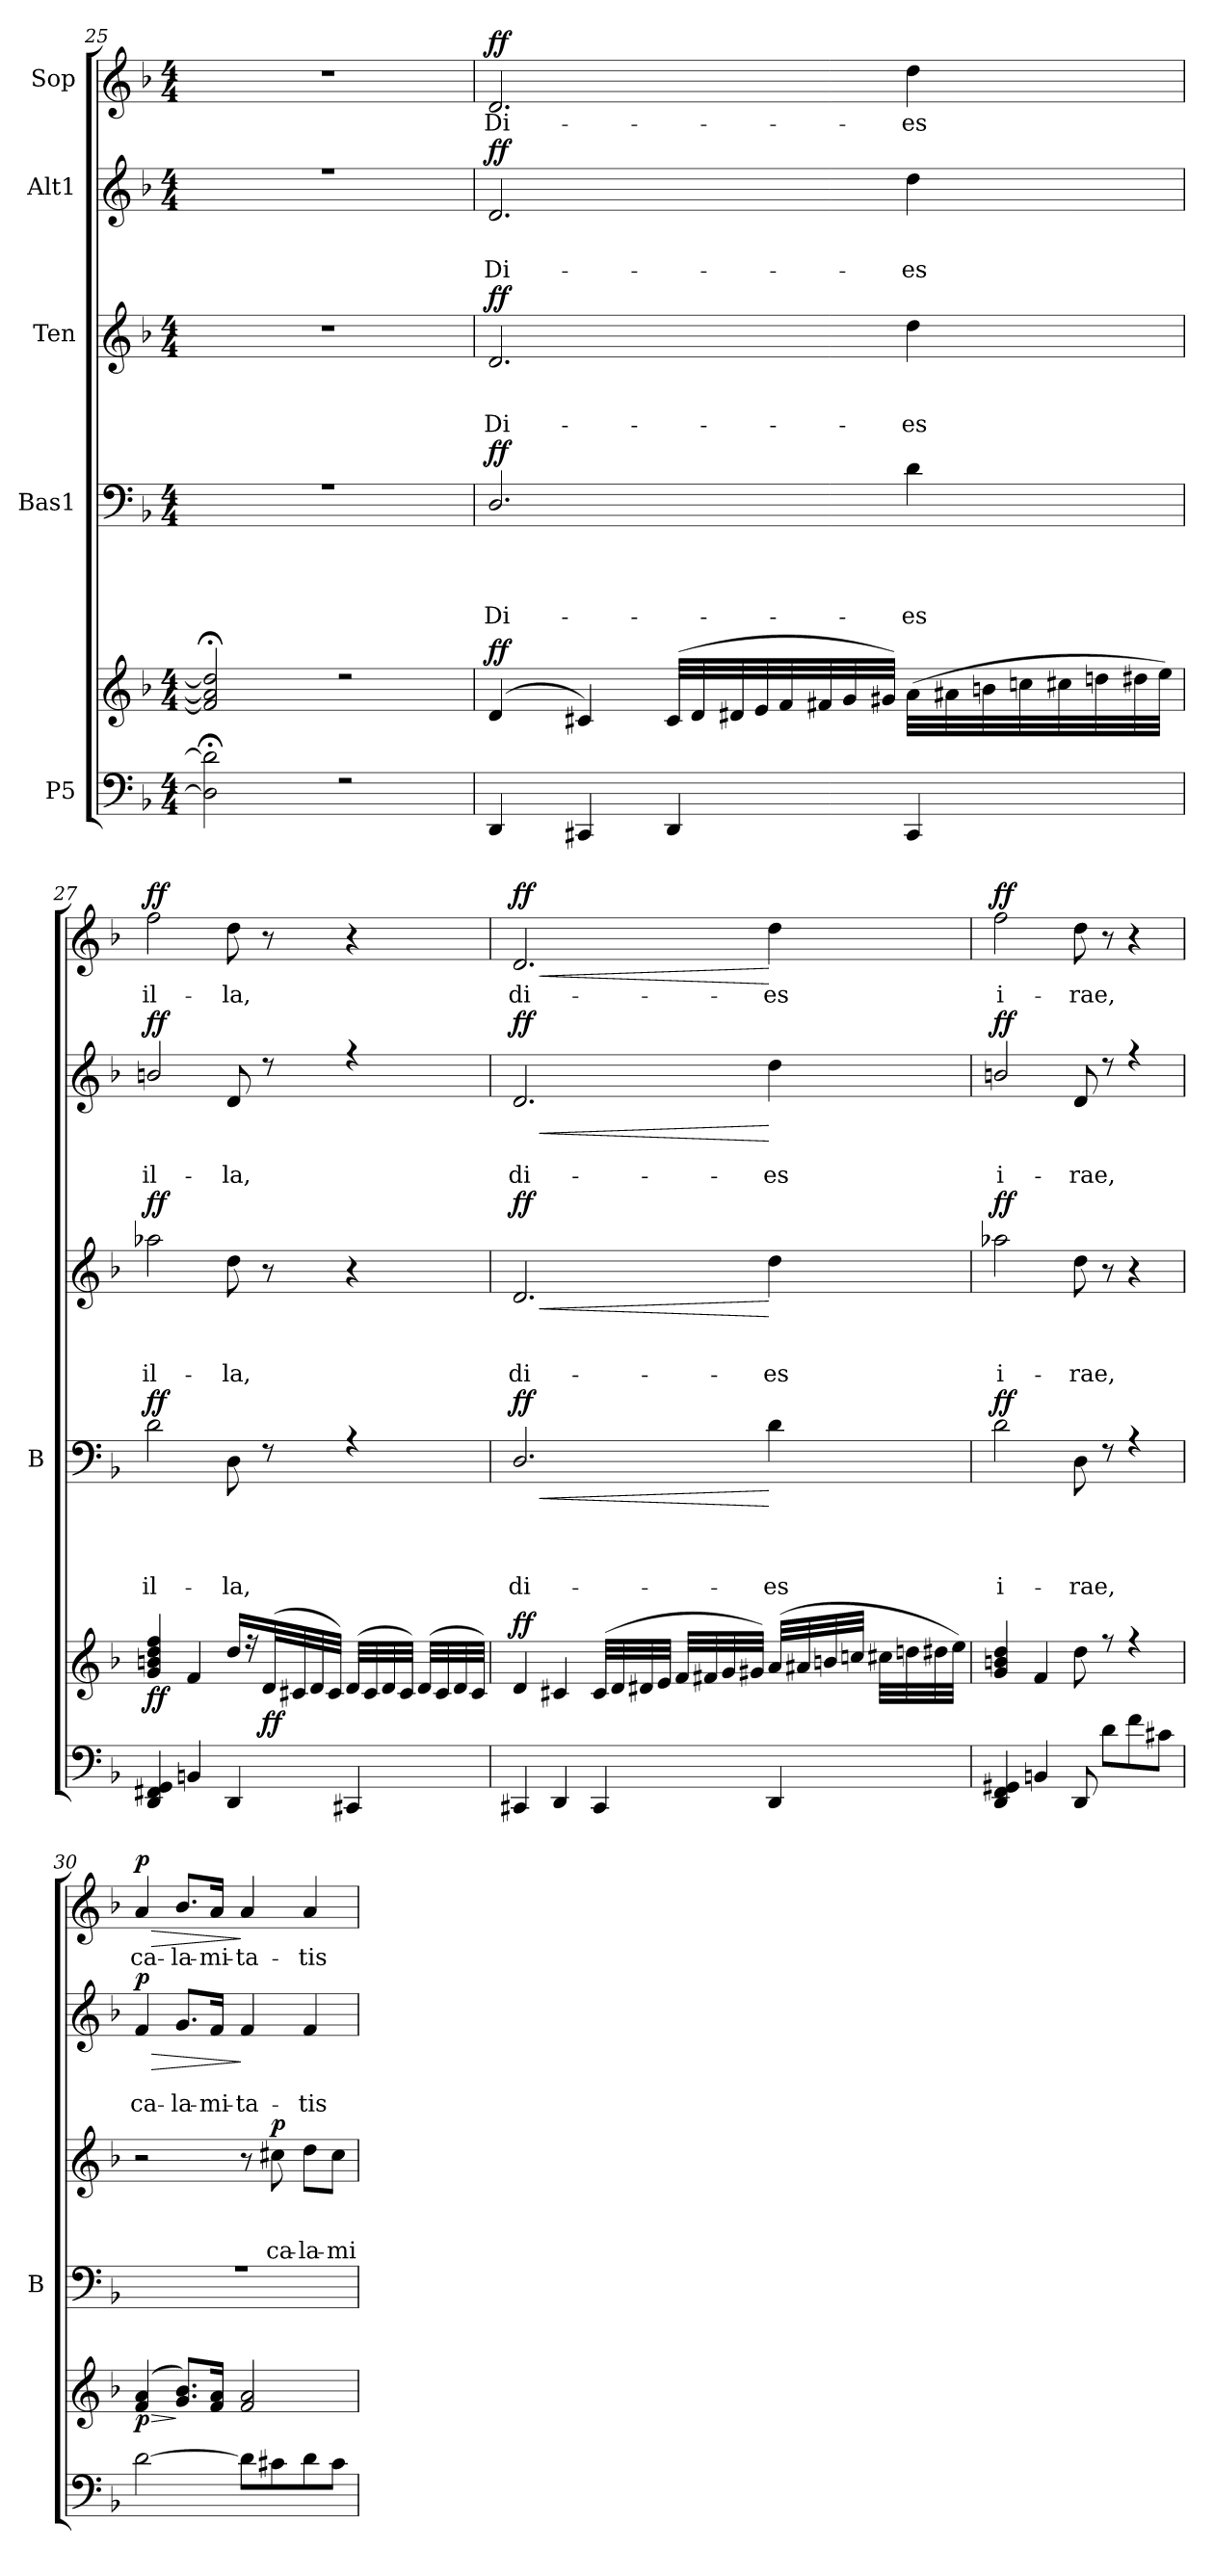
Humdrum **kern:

**kern	**kern	**dynam	**kern	**text	**text	**text	**text	**dynam	**kern	**text	**text	**text	**dynam	**kern	**text	**text	**dynam	**kern	**text	**dynam
*part5	*part5	*part5	*part4	*part4	*part4	*part4	*part4	*part4	*part3	*part3	*part3	*part3	*part3	*part2	*part2	*part2	*part2	*part1	*part1	*part1
*staff6	*staff5	*staff5/6	*staff4	*staff4	*staff4	*staff4	*staff4	*staff4	*staff3	*staff3	*staff3	*staff3	*staff3	*staff2	*staff2	*staff2	*staff2	*staff1	*staff1	*staff1
*I"P5	*	*	*I"Bas1	*	*	*	*	*	*I"Ten	*	*	*	*	*I"Alt1	*	*	*	*I"Sop	*	*
*	*	*	*I'B	*	*	*	*	*	*	*	*	*	*	*	*	*	*	*	*	*
*clefF4	*clefG2	*	*clefF4	*	*	*	*	*	*clefG2	*	*	*	*	*clefG2	*	*	*	*clefG2	*	*
*	*	*	*	*	*	*	*	*	*ITrd7c12	*	*	*	*	*	*	*	*	*	*	*
*k[b-]	*k[b-]	*	*k[b-]	*	*	*	*	*	*k[b-]	*	*	*	*	*k[b-]	*	*	*	*k[b-]	*	*
*F:	*F:	*	*F:	*	*	*	*	*	*F:	*	*	*	*	*F:	*	*	*	*F:	*	*
*M4/4	*M4/4	*	*M4/4	*	*	*	*	*	*M4/4	*	*	*	*	*M4/4	*	*	*	*M4/4	*	*
=25	=25	=25	=25	=25	=25	=25	=25	=25	=25	=25	=25	=25	=25	=25	=25	=25	=25	=25	=25	=25
*^	*^	*	*^	*	*	*	*	*	*	*	*	*	*	*^	*	*	*	*	*	*
2D\];< 2d\];<	1ryy	2f/];< 2a/];< 2dd/];<	1ryy	.	1r	1ryy	.	.	.	.	.	1r	.	.	.	.	1r	1ryy	.	.	.	1r	.	.
2r	.	2r	.	.	.	.	.	.	.	.	.	.	.	.	.	.	.	.	.	.	.	.	.	.
=26	=26	=26	=26	=26	=26	=26	=26	=26	=26	=26	=26	=26	=26	=26	=26	=26	=26	=26	=26	=26	=26	=26	=26	=26
!	!	!	!	!LO:DY:a	!	!	!	!	!	!LO:LY:b	!LO:DY:a	!	!	!	!LO:LY:b	!LO:DY:a	!	!	!	!LO:LY:b	!LO:DY:a	!	!LO:LY:b	!LO:DY:a
4DD/	1ryy	(<4d/	1ryy	ff	2.D/	1ryy	.	.	.	Di-	ff	2.D/	.	.	Di-	ff	2.d/	1ryy	.	Di-	ff	2.d/	Di-	ff
4CC#X/	.	4c#X/)	.	.	.	.	.	.	.	.	.	.	.	.	.	.	.	.	.	.	.	.	.	.
4DD/	.	(<32c#/LLL	.	.	.	.	.	.	.	.	.	.	.	.	.	.	.	.	.	.	.	.	.	.
.	.	32d/	.	.	.	.	.	.	.	.	.	.	.	.	.	.	.	.	.	.	.	.	.	.
.	.	32d#X/	.	.	.	.	.	.	.	.	.	.	.	.	.	.	.	.	.	.	.	.	.	.
.	.	32e/	.	.	.	.	.	.	.	.	.	.	.	.	.	.	.	.	.	.	.	.	.	.
.	.	32f/	.	.	.	.	.	.	.	.	.	.	.	.	.	.	.	.	.	.	.	.	.	.
.	.	32f#X/	.	.	.	.	.	.	.	.	.	.	.	.	.	.	.	.	.	.	.	.	.	.
.	.	32g/	.	.	.	.	.	.	.	.	.	.	.	.	.	.	.	.	.	.	.	.	.	.
.	.	32g#X/JJJ)	.	.	.	.	.	.	.	.	.	.	.	.	.	.	.	.	.	.	.	.	.	.
!	!	!	!	!	!	!	!	!	!	!LO:LY:b	!	!	!	!	!LO:LY:b	!	!	!	!	!LO:LY:b	!	!	!LO:LY:b	!
4CC#/	.	(>32a\LLL	.	.	4d\	.	.	.	.	-es	.	4d\	.	.	-es	.	4dd\	.	.	-es	.	4dd\	-es	.
.	.	32a#X\	.	.	.	.	.	.	.	.	.	.	.	.	.	.	.	.	.	.	.	.	.	.
.	.	32bn\	.	.	.	.	.	.	.	.	.	.	.	.	.	.	.	.	.	.	.	.	.	.
.	.	32ccni\	.	.	.	.	.	.	.	.	.	.	.	.	.	.	.	.	.	.	.	.	.	.
.	.	32cc#X\	.	.	.	.	.	.	.	.	.	.	.	.	.	.	.	.	.	.	.	.	.	.
.	.	32ddni\	.	.	.	.	.	.	.	.	.	.	.	.	.	.	.	.	.	.	.	.	.	.
.	.	32dd#X\	.	.	.	.	.	.	.	.	.	.	.	.	.	.	.	.	.	.	.	.	.	.
.	.	32ee\JJJ)	.	.	.	.	.	.	.	.	.	.	.	.	.	.	.	.	.	.	.	.	.	.
!!LO:LB:g=z
=27	=27	=27	=27	=27	=27	=27	=27	=27	=27	=27	=27	=27	=27	=27	=27	=27	=27	=27	=27	=27	=27	=27	=27	=27
!	!	!	!	!LO:DY:b	!	!	!	!	!	!LO:LY:b	!LO:DY:a	!	!	!	!LO:LY:b	!LO:DY:a	!	!	!	!LO:LY:b	!LO:DY:a	!	!LO:LY:b	!LO:DY:a
4DD/ 4FF#X/ 4GG/	1ryy	4g/ 4bn/ 4dd/ 4ff/	1ryy	ff	2d\	1ryy	.	.	.	il-	ff	2a-X\	.	.	il-	ff	2bn/	1ryy	.	il-	ff	2ff\	il-	ff
4BBn/	.	4f/	.	.	.	.	.	.	.	.	.	.	.	.	.	.	.	.	.	.	.	.	.	.
!	!	!	!	!	!	!	!	!	!	!LO:LY:b	!	!	!	!	!LO:LY:b	!	!	!	!	!LO:LY:b	!	!	!LO:LY:b	!
4DD/	.	16dd/KL	.	.	8D\	.	.	.	.	-la,	.	8d\	.	.	-la,	.	8d/	.	.	-la,	.	8dd\	-la,	.
.	.	16r	.	.	.	.	.	.	.	.	.	.	.	.	.	.	.	.	.	.	.	.	.	.
!	!	!	!	!LO:DY:b	!	!	!	!	!	!	!	!	!	!	!	!	!	!	!	!	!	!	!	!
.	.	(<32d/LL	.	ff	8r	.	.	.	.	.	.	8r	.	.	.	.	8r	.	.	.	.	8r	.	.
.	.	32c#X/	.	.	.	.	.	.	.	.	.	.	.	.	.	.	.	.	.	.	.	.	.	.
.	.	32d/	.	.	.	.	.	.	.	.	.	.	.	.	.	.	.	.	.	.	.	.	.	.
.	.	32c#/JJJ)	.	.	.	.	.	.	.	.	.	.	.	.	.	.	.	.	.	.	.	.	.	.
4CC#X/	.	(<32d/LLL	.	.	4r	.	.	.	.	.	.	4r	.	.	.	.	4r	.	.	.	.	4r	.	.
.	.	32c#/	.	.	.	.	.	.	.	.	.	.	.	.	.	.	.	.	.	.	.	.	.	.
.	.	32d/	.	.	.	.	.	.	.	.	.	.	.	.	.	.	.	.	.	.	.	.	.	.
.	.	32c#/JJJ)	.	.	.	.	.	.	.	.	.	.	.	.	.	.	.	.	.	.	.	.	.	.
.	.	(<32d/LLL	.	.	.	.	.	.	.	.	.	.	.	.	.	.	.	.	.	.	.	.	.	.
.	.	32c#/	.	.	.	.	.	.	.	.	.	.	.	.	.	.	.	.	.	.	.	.	.	.
.	.	32d/	.	.	.	.	.	.	.	.	.	.	.	.	.	.	.	.	.	.	.	.	.	.
.	.	32c#/JJJ)	.	.	.	.	.	.	.	.	.	.	.	.	.	.	.	.	.	.	.	.	.	.
=28	=28	=28	=28	=28	=28	=28	=28	=28	=28	=28	=28	=28	=28	=28	=28	=28	=28	=28	=28	=28	=28	=28	=28	=28
!	!	!	!	!LO:DY:a	!	!	!	!	!	!LO:LY:b	!LO:HP:b	!	!	!	!LO:LY:b	!LO:HP:b	!	!	!	!LO:LY:b	!LO:HP:b	!	!LO:LY:b	!LO:HP:b
!	!	!	!	!	!	!	!	!	!	!	!LO:DY:n=1:a	!	!	!	!	!LO:DY:n=1:a	!	!	!	!	!LO:DY:n=1:a	!	!	!LO:DY:n=1:a
4CC#X/	1ryy	4d/	1ryy	ff	2.D/	1ryy	.	.	.	di-	< ff	2.D/	.	.	di-	< ff	2.d/	1ryy	.	di-	< ff	2.d/	di-	< ff
4DD/	.	4c#X/	.	.	.	.	.	.	.	.	.	.	.	.	.	.	.	.	.	.	.	.	.	.
4CC#/	.	(<32c#/LLL	.	.	.	.	.	.	.	.	.	.	.	.	.	.	.	.	.	.	.	.	.	.
.	.	32d/	.	.	.	.	.	.	.	.	.	.	.	.	.	.	.	.	.	.	.	.	.	.
.	.	32d#X/	.	.	.	.	.	.	.	.	.	.	.	.	.	.	.	.	.	.	.	.	.	.
.	.	32e/JJJ	.	.	.	.	.	.	.	.	.	.	.	.	.	.	.	.	.	.	.	.	.	.
.	.	32f/LLL	.	.	.	.	.	.	.	.	.	.	.	.	.	.	.	.	.	.	.	.	.	.
.	.	32f#X/	.	.	.	.	.	.	.	.	.	.	.	.	.	.	.	.	.	.	.	.	.	.
.	.	32g/	.	.	.	.	.	.	.	.	.	.	.	.	.	.	.	.	.	.	.	.	.	.
.	.	32g#X/JJJ)	.	.	.	.	.	.	.	.	.	.	.	.	.	.	.	.	.	.	.	.	.	.
!	!	!	!	!	!	!	!	!	!	!LO:LY:b	!	!	!	!	!LO:LY:b	!	!	!	!	!LO:LY:b	!	!	!LO:LY:b	!
4DD/	.	(>32a/LLL	.	.	4d\	.	.	.	.	-es	[	4d\	.	.	-es	[	4dd\	.	.	-es	[	4dd\	-es	[
.	.	32a#X/	.	.	.	.	.	.	.	.	.	.	.	.	.	.	.	.	.	.	.	.	.	.
.	.	32bn/	.	.	.	.	.	.	.	.	.	.	.	.	.	.	.	.	.	.	.	.	.	.
.	.	32ccni/JJJ	.	.	.	.	.	.	.	.	.	.	.	.	.	.	.	.	.	.	.	.	.	.
.	.	32cc#X\LLL	.	.	.	.	.	.	.	.	.	.	.	.	.	.	.	.	.	.	.	.	.	.
.	.	32ddni\	.	.	.	.	.	.	.	.	.	.	.	.	.	.	.	.	.	.	.	.	.	.
.	.	32dd#X\	.	.	.	.	.	.	.	.	.	.	.	.	.	.	.	.	.	.	.	.	.	.
.	.	32ee\JJJ)	.	.	.	.	.	.	.	.	.	.	.	.	.	.	.	.	.	.	.	.	.	.
=29	=29	=29	=29	=29	=29	=29	=29	=29	=29	=29	=29	=29	=29	=29	=29	=29	=29	=29	=29	=29	=29	=29	=29	=29
!	!	!	!	!	!	!	!	!	!	!LO:LY:b	!LO:DY:a	!	!	!	!LO:LY:b	!LO:DY:a	!	!	!	!LO:LY:b	!LO:DY:a	!	!LO:LY:b	!LO:DY:a
4DD/ 4FF/ 4GG#X/	1ryy	4g/ 4bn/ 4dd/	1ryy	.	2d\	1ryy	.	.	.	i-	ff	2a-X\	.	.	i-	ff	2bn/	1ryy	.	i-	ff	2ff\	i-	ff
4BBn/	.	4f/	.	.	.	.	.	.	.	.	.	.	.	.	.	.	.	.	.	.	.	.	.	.
!	!	!	!	!	!	!	!	!	!	!LO:LY:b	!	!	!	!	!LO:LY:b	!	!	!	!	!LO:LY:b	!	!	!LO:LY:b	!
8DD/	.	8dd\	.	.	8D\	.	.	.	.	-rae,	.	8d\	.	.	-rae,	.	8d/	.	.	-rae,	.	8dd\	-rae,	.
8d\L	.	8r	.	.	8r	.	.	.	.	.	.	8r	.	.	.	.	8r	.	.	.	.	8r	.	.
8f\	.	4r	.	.	4r	.	.	.	.	.	.	4r	.	.	.	.	4r	.	.	.	.	4r	.	.
8c#X\J	.	.	.	.	.	.	.	.	.	.	.	.	.	.	.	.	.	.	.	.	.	.	.	.
!!LO:PB:g=z
=30	=30	=30	=30	=30	=30	=30	=30	=30	=30	=30	=30	=30	=30	=30	=30	=30	=30	=30	=30	=30	=30	=30	=30	=30
!	!	!	!	!LO:HP:b	!	!	!	!	!	!	!	!	!	!	!	!	!	!	!	!LO:LY:b	!LO:HP:b	!	!LO:LY:b	!LO:HP:b
!	!	!	!	!LO:DY:n=1:b	!	!	!	!	!	!	!	!	!	!	!	!	!	!	!	!	!LO:DY:n=1:a	!	!	!LO:DY:n=1:a
[>2d\	1ryy	(<4f/ 4a/	1ryy	> p	1r	1ryy	.	.	.	.	.	2r	.	.	.	.	4f/	1ryy	.	ca-	> p	4a/	ca-	> p
!	!	!	!	!	!	!	!	!	!	!	!	!	!	!	!	!	!	!	!	!LO:LY:b	!	!	!LO:LY:b	!
.	.	8.g/ 8.b-/L)	.	]	.	.	.	.	.	.	.	.	.	.	.	.	8.g/L	.	.	-la-	.	8.b-/L	-la-	.
!	!	!	!	!	!	!	!	!	!	!	!	!	!	!	!	!	!	!	!	!LO:LY:b	!	!	!LO:LY:b	!
.	.	16f/ 16a/Jk	.	.	.	.	.	.	.	.	.	.	.	.	.	.	16f/Jk	.	.	-mi-	.	16a/Jk	-mi-	.
!	!	!	!	!	!	!	!	!	!	!	!	!	!	!	!	!	!	!	!	!LO:LY:b	!	!	!LO:LY:b	!
8d\L]	.	2f/ 2a/	.	.	.	.	.	.	.	.	.	8r	.	.	.	.	4f/	.	.	-ta-	]	4a/	-ta-	]
!	!	!	!	!	!	!	!	!	!	!	!	!	!	!	!LO:LY:b	!LO:DY:a	!	!	!	!	!	!	!	!
8c#X\	.	.	.	.	.	.	.	.	.	.	.	8c#X\	.	.	ca-	p	.	.	.	.	.	.	.	.
!	!	!	!	!	!	!	!	!	!	!	!	!	!	!	!LO:LY:b	!	!	!	!	!LO:LY:b	!	!	!LO:LY:b	!
8d\	.	.	.	.	.	.	.	.	.	.	.	8d\L	.	.	-la-	.	4f/	.	.	-tis	.	4a/	-tis	.
!	!	!	!	!	!	!	!	!	!	!	!	!	!	!	!LO:LY:b	!	!	!	!	!	!	!	!	!
8c#\J	.	.	.	.	.	.	.	.	.	.	.	8c#\J	.	.	-mi-	.	.	.	.	.	.	.	.	.
*v	*v	*	*	*	*v	*v	*	*	*	*	*	*	*	*	*	*	*v	*v	*	*	*	*	*	*
*	*v	*v	*	*	*	*	*	*	*	*	*	*	*	*	*	*	*	*	*	*	*
=	=	=	=	=	=	=	=	=	=	=	=	=	=	=	=	=	=	=	=	=
*-	*-	*-	*-	*-	*-	*-	*-	*-	*-	*-	*-	*-	*-	*-	*-	*-	*-	*-	*-	*-
